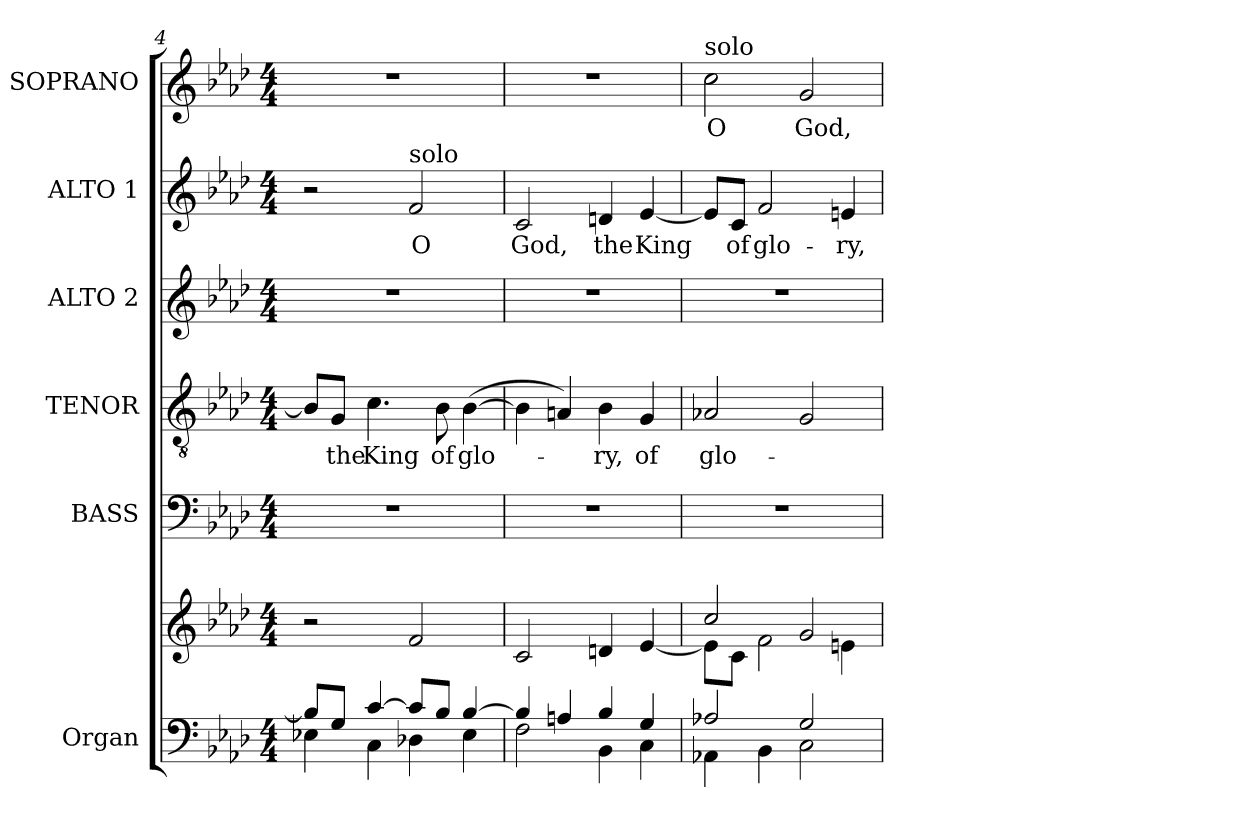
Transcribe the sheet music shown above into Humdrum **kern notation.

**kern	**kern	**kern	**kern	**text	**kern	**kern	**text	**kern	**text
*part6	*part6	*part5	*part4	*part4	*part3	*part2	*part2	*part1	*part1
*staff7	*staff6	*staff5	*staff4	*staff4	*staff3	*staff2	*staff2	*staff1	*staff1
*I"Organ	*	*I"BASS	*I"TENOR	*	*I"ALTO 2	*I"ALTO 1	*	*I"SOPRANO	*
*I'Org.	*	*I'B.	*I'T.	*	*I'A2.	*I'A1.	*	*I'S.	*
*clefF4	*clefG2	*clefF4	*clefGv2	*	*clefG2	*clefG2	*	*clefG2	*
*	*	*	*ITrd7c12	*	*	*	*	*	*
*k[b-e-a-d-]	*k[b-e-a-d-]	*k[b-e-a-d-]	*k[b-e-a-d-]	*	*k[b-e-a-d-]	*k[b-e-a-d-]	*	*k[b-e-a-d-]	*
*f:	*f:	*f:	*f:	*	*f:	*f:	*	*f:	*
*M4/4	*M4/4	*M4/4	*M4/4	*	*M4/4	*M4/4	*	*M4/4	*
=4	=4	=4	=4	=4	=4	=4	=4	=4	=4
*^	*	*	*	*	*	*	*	*	*
8B-i/L]	4E-Xi\	2r	1r	8BB-i/L]	.	1r	2r	.	1r	.
!	!	!	!	!	!LO:LY:b:color=#000000	!	!	!	!	!
8Gi/J	.	.	.	8GGi/J	the	.	.	.	.	.
!	!	!	!	!	!LO:LY:b:color=#000000	!	!	!	!	!
[4ci/	4Ci\	.	.	4.Ci\	King	.	.	.	.	.
!	!	!	!	!	!	!	!LO:TX:a:t=solo	!	!	!
!	!	!	!	!	!	!	!	!LO:LY:b:color=#000000	!	!
8ci/L]	4D-Xi\	2fi/	.	.	.	.	2fi/	O	.	.
!	!	!	!	!	!LO:LY:b:color=#000000	!	!	!	!	!
8B-i/J	.	.	.	8BB-i\	of	.	.	.	.	.
!	!	!	!	!	!LO:LY:b:color=#000000	!	!	!	!	!
[4B-i/	4E-i\	.	.	([4BB-i\	glo-	.	.	.	.	.
=5	=5	=5	=5	=5	=5	=5	=5	=5	=5	=5
!	!	!	!	!	!	!	!	!LO:LY:b:color=#000000	!	!
4B-i/]	2Fi\	2ci/	1r	4BB-i\]	.	1r	2ci/	God,	1r	.
4Ani/	.	.	.	4AAni/)	.	.	.	.	.	.
!	!	!	!	!	!LO:LY:b:color=#000000	!	!	!	!	!
!	!	!	!	!	!	!	!	!LO:LY:b:color=#000000	!	!
4B-i/	4BB-i\	4dni/	.	4BB-i\	-ry,	.	4dni/	the	.	.
!	!	!	!	!	!LO:LY:b:color=#000000	!	!	!	!	!
!	!	!	!	!	!	!	!	!LO:LY:b:color=#000000	!	!
4Gi/	4Ci\	[4e-i/	.	4GGi/	of	.	[4e-i/	King	.	.
=6	=6	=6	=6	=6	=6	=6	=6	=6	=6	=6
*	*	*^	*	*	*	*	*	*	*	*
!	!	!	!	!	!	!LO:LY:b:color=#000000	!	!	!	!	!
!	!	!	!	!	!	!	!	!	!	!LO:TX:a:t=solo	!
!	!	!	!	!	!	!	!	!	!	!	!LO:LY:b:color=#000000
2A-Xi/	4AA-Xi\	2cci/	8e-i\L]	1r	2AA-Xi/	glo-	1r	8e-i/L]	.	2cci\	O
!	!	!	!	!	!	!	!	!	!LO:LY:b:color=#000000	!	!
.	.	.	8ci\J	.	.	.	.	8ci/J	of	.	.
!	!	!	!	!	!	!	!	!	!LO:LY:b:color=#000000	!	!
.	4BB-i\	.	2fi\	.	.	.	.	2fi/	glo-	.	.
!	!	!	!	!	!	!	!	!	!	!	!LO:LY:b:color=#000000
2Gi/	2Ci\	2gi/	.	.	2GGi/	.	.	.	.	2gi/	God,
!	!	!	!	!	!	!	!	!	!LO:LY:b:color=#000000	!	!
.	.	.	4eni\	.	.	.	.	4eni/	-ry,	.	.
*v	*v	*	*	*	*	*	*	*	*	*	*
*	*v	*v	*	*	*	*	*	*	*	*
=	=	=	=	=	=	=	=	=	=
*-	*-	*-	*-	*-	*-	*-	*-	*-	*-
